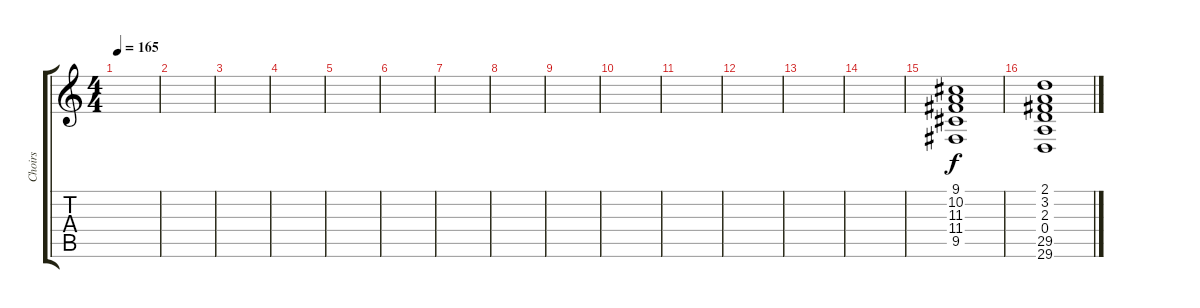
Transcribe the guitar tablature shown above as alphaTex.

\track ("Choirs" "Choirs") {instrument choiraahs}
\staff {score tabs}
\tuning (E4 B3 G3 D3 A2 E2) {hide}
\ts (4 4)
\tempo 165
\clef g2
\ks c
|
|
|
|
|
|
|
|
|
|
|
|
|
|
(9.1 10.2 11.3 11.4 9.5).1{volume 9} |
(2.1 3.2 2.3 0.4 29.5 29.6).1
